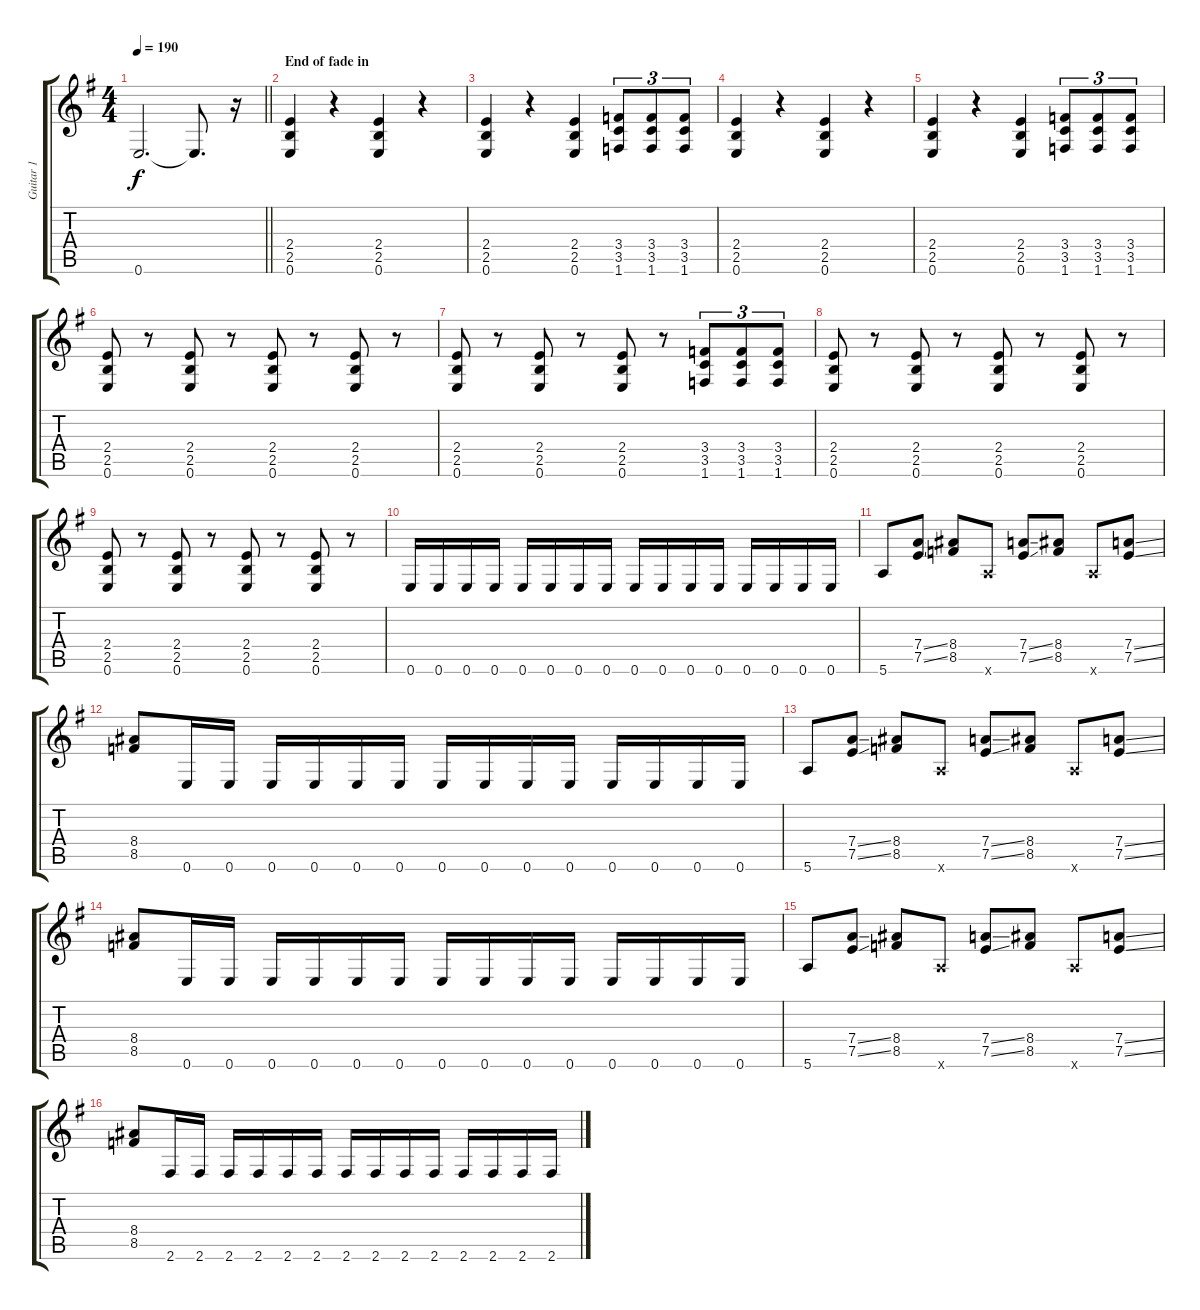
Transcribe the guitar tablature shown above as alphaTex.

\track ("Guitar 1" "Guitar 1") {instrument distortionguitar}
\staff {score tabs}
\tuning (E4 B3 G3 D3 A2 E2) {hide}
\ts (4 4)
\tempo 190
\clef g2
\barLineRight lightlight
\ks eminor
0.6{t}.2{d dy f} 0.6{t}.8{d} r.16 |
\section ("" "End of fade in")
(2.4 2.5 0.6).4{volume 16 instrument distortionguitar} r.4 (2.4 2.5 0.6).4 r.4 |
(2.4 2.5 0.6).4 r.4 (2.4 2.5 0.6).4 (3.4 3.5 1.6).8{tu (3 2)} (3.4 3.5 1.6).8{tu (3 2)} (3.4 3.5 1.6).8{tu (3 2)} |
(2.4 2.5 0.6).4 r.4 (2.4 2.5 0.6).4 r.4 |
(2.4 2.5 0.6).4 r.4 (2.4 2.5 0.6).4 (3.4 3.5 1.6).8{tu (3 2)} (3.4 3.5 1.6).8{tu (3 2)} (3.4 3.5 1.6).8{tu (3 2)} |
(2.4 2.5 0.6).8 r.8 (2.4 2.5 0.6).8 r.8 (2.4 2.5 0.6).8 r.8 (2.4 2.5 0.6).8 r.8 |
(2.4 2.5 0.6).8 r.8 (2.4 2.5 0.6).8 r.8 (2.4 2.5 0.6).8 r.8 (3.4 3.5 1.6).8{tu (3 2)} (3.4 3.5 1.6).8{tu (3 2)} (3.4 3.5 1.6).8{tu (3 2)} |
(2.4 2.5 0.6).8 r.8 (2.4 2.5 0.6).8 r.8 (2.4 2.5 0.6).8 r.8 (2.4 2.5 0.6).8 r.8 |
(2.4 2.5 0.6).8 r.8 (2.4 2.5 0.6).8 r.8 (2.4 2.5 0.6).8 r.8 (2.4 2.5 0.6).8 r.8 |
0.6.16 0.6.16 0.6.16 0.6.16 0.6.16 0.6.16 0.6.16 0.6.16 0.6.16 0.6.16 0.6.16 0.6.16 0.6.16 0.6.16 0.6.16 0.6.16 |
5.6.8 (7.4{ss} 7.5{ss}).8 (8.4 8.5).8 5.6{x}.8 (7.4{ss} 7.5{ss}).8 (8.4 8.5).8 5.6{x}.8 (7.4{ss} 7.5{ss}).8 |
(8.4 8.5).8 0.6.16 0.6.16 0.6.16 0.6.16 0.6.16 0.6.16 0.6.16 0.6.16 0.6.16 0.6.16 0.6.16 0.6.16 0.6.16 0.6.16 |
5.6.8 (7.4{ss} 7.5{ss}).8 (8.4 8.5).8 5.6{x}.8 (7.4{ss} 7.5{ss}).8 (8.4 8.5).8 5.6{x}.8 (7.4{ss} 7.5{ss}).8 |
(8.4 8.5).8 0.6.16 0.6.16 0.6.16 0.6.16 0.6.16 0.6.16 0.6.16 0.6.16 0.6.16 0.6.16 0.6.16 0.6.16 0.6.16 0.6.16 |
5.6.8 (7.4{ss} 7.5{ss}).8 (8.4 8.5).8 5.6{x}.8 (7.4{ss} 7.5{ss}).8 (8.4 8.5).8 5.6{x}.8 (7.4{ss} 7.5{ss}).8 |
(8.4 8.5).8 2.6.16 2.6.16 2.6.16 2.6.16 2.6.16 2.6.16 2.6.16 2.6.16 2.6.16 2.6.16 2.6.16 2.6.16 2.6.16 2.6.16
